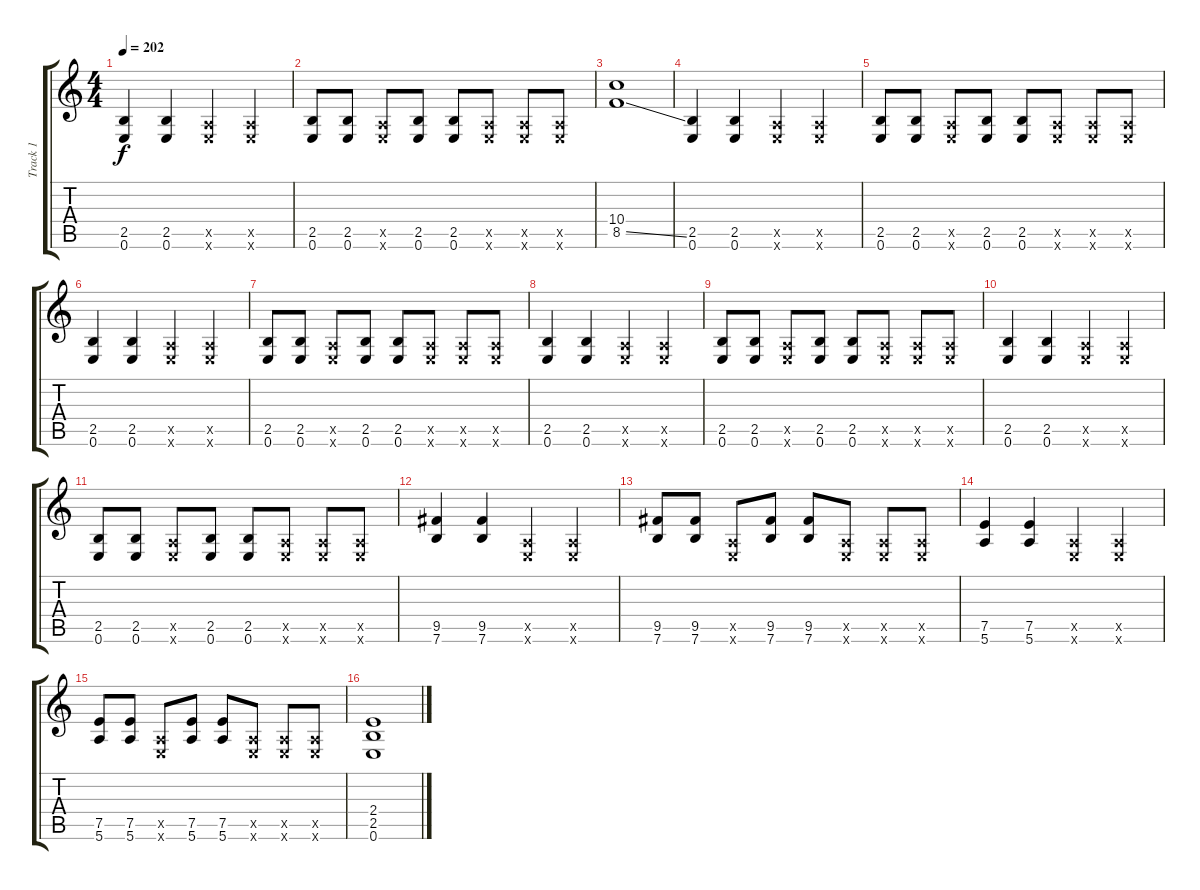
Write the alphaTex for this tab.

\track ("Track 1" "Track 1") {instrument distortionguitar}
\staff {score tabs}
\tuning (E4 B3 G3 D3 A2 E2) {hide}
\ts (4 4)
\tempo 202
\clef g2
\ks c
(2.5 0.6).4{dy f} (2.5 0.6).4 (0.5{x} 0.6{x}).4 (0.5{x} 0.6{x}).4 |
(2.5 0.6).8 (2.5 0.6).8 (0.5{x} 0.6{x}).8 (2.5 0.6).8 (2.5 0.6).8 (0.5{x} 0.6{x}).8 (0.5{x} 0.6{x}).8 (0.5{x} 0.6{x}).8 |
(10.4 8.5{ss}).1 |
(2.5 0.6).4 (2.5 0.6).4 (0.5{x} 0.6{x}).4 (0.5{x} 0.6{x}).4 |
(2.5 0.6).8 (2.5 0.6).8 (0.5{x} 0.6{x}).8 (2.5 0.6).8 (2.5 0.6).8 (0.5{x} 0.6{x}).8 (0.5{x} 0.6{x}).8 (0.5{x} 0.6{x}).8 |
(2.5 0.6).4 (2.5 0.6).4 (0.5{x} 0.6{x}).4 (0.5{x} 0.6{x}).4 |
(2.5 0.6).8 (2.5 0.6).8 (0.5{x} 0.6{x}).8 (2.5 0.6).8 (2.5 0.6).8 (0.5{x} 0.6{x}).8 (0.5{x} 0.6{x}).8 (0.5{x} 0.6{x}).8 |
(2.5 0.6).4 (2.5 0.6).4 (0.5{x} 0.6{x}).4 (0.5{x} 0.6{x}).4 |
(2.5 0.6).8 (2.5 0.6).8 (0.5{x} 0.6{x}).8 (2.5 0.6).8 (2.5 0.6).8 (0.5{x} 0.6{x}).8 (0.5{x} 0.6{x}).8 (0.5{x} 0.6{x}).8 |
(2.5 0.6).4 (2.5 0.6).4 (0.5{x} 0.6{x}).4 (0.5{x} 0.6{x}).4 |
(2.5 0.6).8 (2.5 0.6).8 (0.5{x} 0.6{x}).8 (2.5 0.6).8 (2.5 0.6).8 (0.5{x} 0.6{x}).8 (0.5{x} 0.6{x}).8 (0.5{x} 0.6{x}).8 |
(9.5 7.6).4 (9.5 7.6).4 (0.5{x} 0.6{x}).4 (0.5{x} 0.6{x}).4 |
(9.5 7.6).8 (9.5 7.6).8 (0.5{x} 0.6{x}).8 (9.5 7.6).8 (9.5 7.6).8 (0.5{x} 0.6{x}).8 (0.5{x} 0.6{x}).8 (0.5{x} 0.6{x}).8 |
(7.5 5.6).4 (7.5 5.6).4 (0.5{x} 0.6{x}).4 (0.5{x} 0.6{x}).4 |
(7.5 5.6).8 (7.5 5.6).8 (0.5{x} 0.6{x}).8 (7.5 5.6).8 (7.5 5.6).8 (0.5{x} 0.6{x}).8 (0.5{x} 0.6{x}).8 (0.5{x} 0.6{x}).8 |
(2.4 2.5 0.6).1
